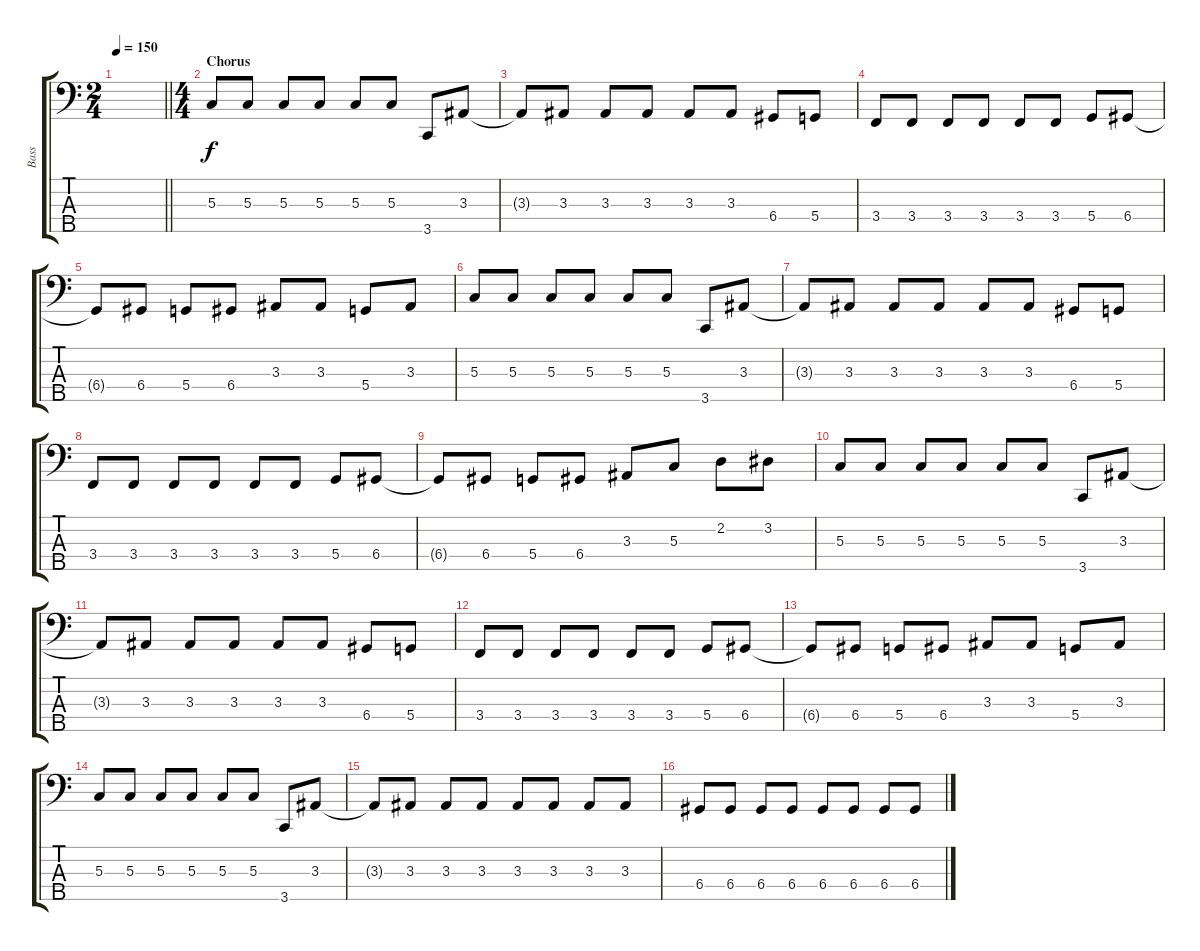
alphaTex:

\track ("Bass" "Bass") {instrument electricbasspick}
\staff {score tabs}
\tuning (F2 C2 G1 D1 A0) {hide}
\ts (2 4)
\tempo 150
\clef f4
\barLineRight lightlight
\ks c
|
\ts (4 4)
\section ("" "Chorus")
5.3.8 5.3.8 5.3.8 5.3.8 5.3.8 5.3.8 3.5.8 3.3.8 |
3.3{t}.8 3.3.8 3.3.8 3.3.8 3.3.8 3.3.8 6.4.8 5.4.8 |
3.4.8 3.4.8 3.4.8 3.4.8 3.4.8 3.4.8 5.4.8 6.4.8 |
6.4{t}.8 6.4.8 5.4.8 6.4.8 3.3.8 3.3.8 5.4.8 3.3.8 |
5.3.8 5.3.8 5.3.8 5.3.8 5.3.8 5.3.8 3.5.8 3.3.8 |
3.3{t}.8 3.3.8 3.3.8 3.3.8 3.3.8 3.3.8 6.4.8 5.4.8 |
3.4.8 3.4.8 3.4.8 3.4.8 3.4.8 3.4.8 5.4.8 6.4.8 |
6.4{t}.8 6.4.8 5.4.8 6.4.8 3.3.8 5.3.8 2.2.8 3.2.8 |
5.3.8 5.3.8 5.3.8 5.3.8 5.3.8 5.3.8 3.5.8 3.3.8 |
3.3{t}.8 3.3.8 3.3.8 3.3.8 3.3.8 3.3.8 6.4.8 5.4.8 |
3.4.8 3.4.8 3.4.8 3.4.8 3.4.8 3.4.8 5.4.8 6.4.8 |
6.4{t}.8 6.4.8 5.4.8 6.4.8 3.3.8 3.3.8 5.4.8 3.3.8 |
5.3.8 5.3.8 5.3.8 5.3.8 5.3.8 5.3.8 3.5.8 3.3.8 |
3.3{t}.8 3.3.8 3.3.8 3.3.8 3.3.8 3.3.8 3.3.8 3.3.8 |
6.4.8 6.4.8 6.4.8 6.4.8 6.4.8 6.4.8 6.4.8 6.4.8
